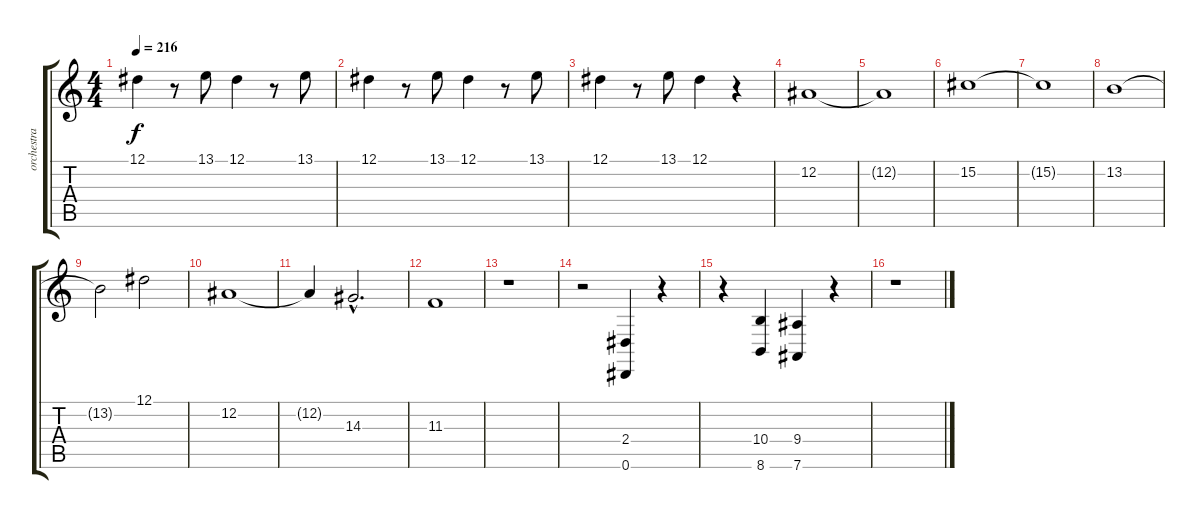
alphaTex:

\track ("orchestra" "orchestra") {instrument stringensemble1}
\staff {score tabs}
\tuning (Eb4 Bb3 Gb3 Db3 Ab2 Eb2) {hide}
\ts (4 4)
\tempo 216
\clef g2
\ks c
12.1.4{dy f} r.8 13.1.8 12.1.4 r.8 13.1.8 |
12.1.4 r.8 13.1.8 12.1.4 r.8 13.1.8 |
12.1.4 r.8 13.1.8 12.1.4 r.4 |
12.2.1 |
12.2{t}.1 |
15.2.1 |
15.2{t}.1 |
13.2.1 |
13.2{t}.2 12.1.2 |
12.2.1 |
12.2{t}.4 14.3{hac}.2{d} |
11.3.1 |
r.1 |
r.2 (2.4 0.6).4 r.4 |
r.4 (10.4 8.6).4 (9.4 7.6).4 r.4 |
r.1
